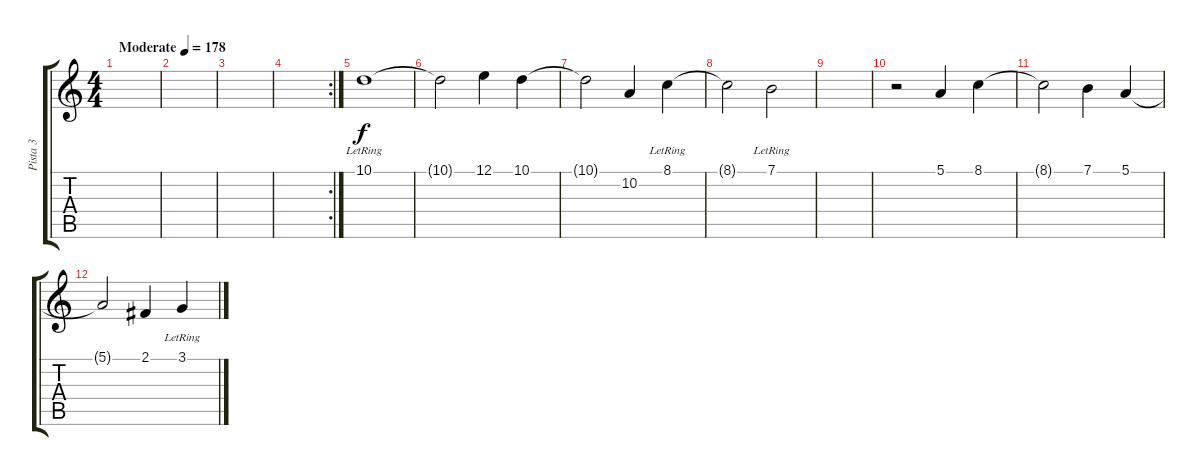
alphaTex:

\track ("Pista 3" "Pista 3") {instrument flute}
\staff {score tabs}
\tuning (E4 B3 G3 D3 A2 E2) {hide}
\ts (4 4)
\tempo (178 "Moderate")
\clef g2
\ks c
|
|
|
\rc 2
|
10.1{lr}.1 |
10.1{t}.2 12.1.4 10.1.4 |
10.1{t}.2 10.2.4 8.1{lr}.4 |
8.1{t}.2 7.1{lr}.2 |
|
r.2 5.1.4 8.1.4 |
8.1{t}.2 7.1.4 5.1.4 |
5.1{t}.2 2.1.4 3.1{lr}.4
